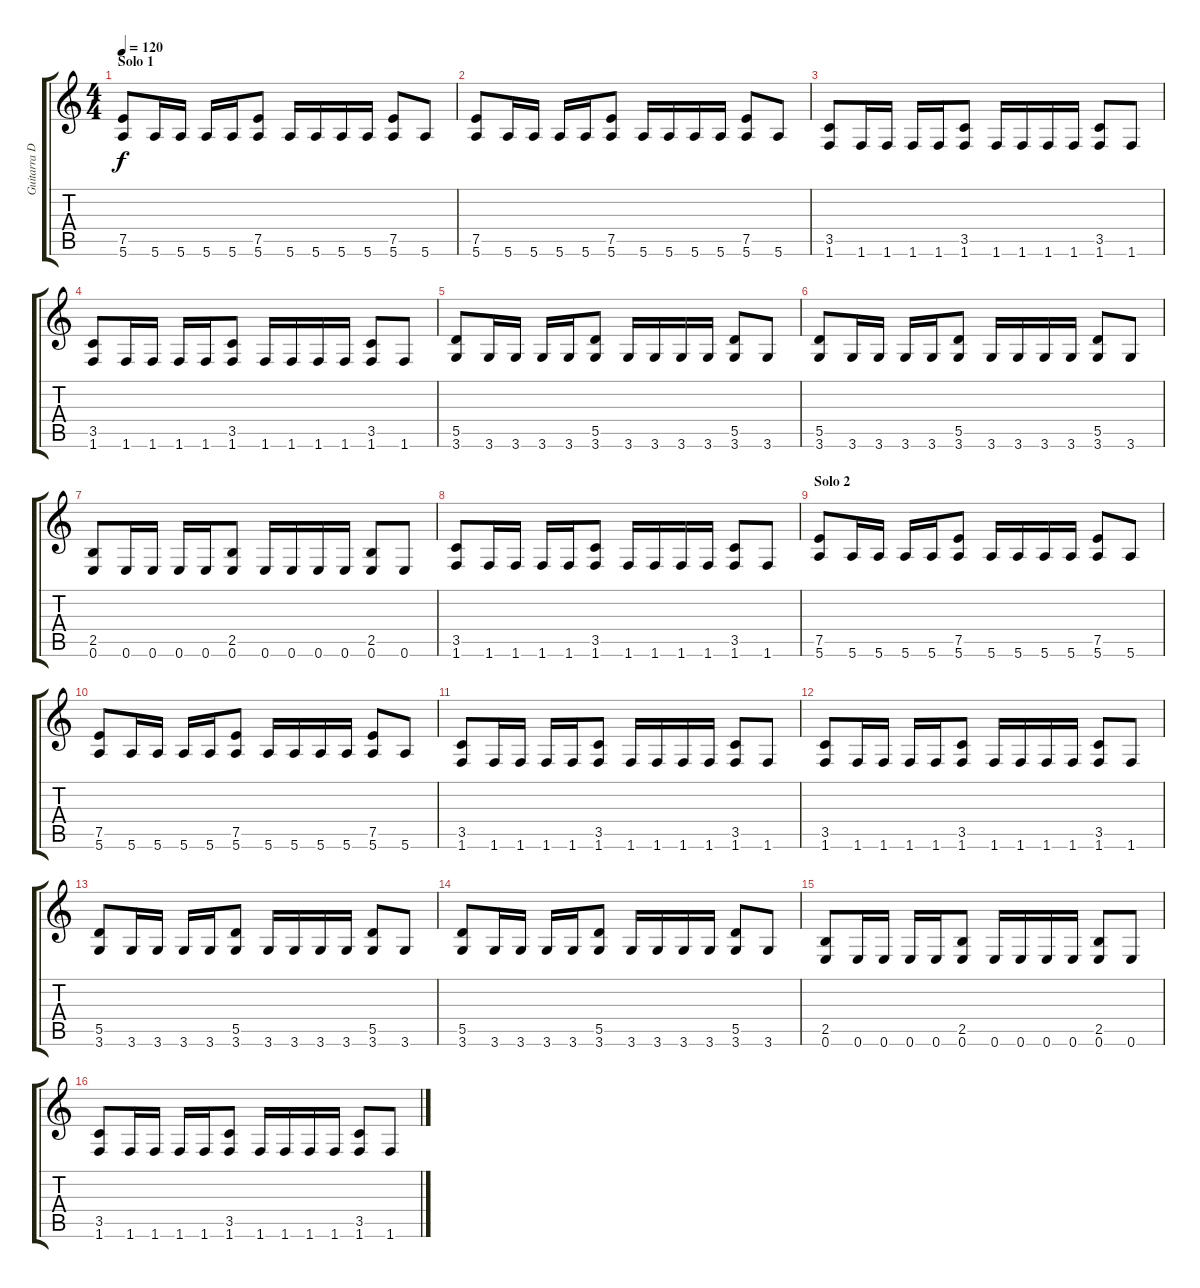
\track ("Guitarra Distorção 2" "Guitarra D") {instrument distortionguitar}
\staff {score tabs}
\tuning (E4 B3 G3 D3 A2 E2) {hide}
\ts (4 4)
\section ("" "Solo 1")
\tempo 120
\clef g2
\ks c
(7.5 5.6).8{dy f volume 10} 5.6.16 5.6.16 5.6.16 5.6.16 (7.5 5.6).8 5.6.16 5.6.16 5.6.16 5.6.16 (7.5 5.6).8 5.6.8 |
(7.5 5.6).8 5.6.16 5.6.16 5.6.16 5.6.16 (7.5 5.6).8 5.6.16 5.6.16 5.6.16 5.6.16 (7.5 5.6).8 5.6.8 |
(3.5 1.6).8 1.6.16 1.6.16 1.6.16 1.6.16 (3.5 1.6).8 1.6.16 1.6.16 1.6.16 1.6.16 (3.5 1.6).8 1.6.8 |
(3.5 1.6).8 1.6.16 1.6.16 1.6.16 1.6.16 (3.5 1.6).8 1.6.16 1.6.16 1.6.16 1.6.16 (3.5 1.6).8 1.6.8 |
(5.5 3.6).8 3.6.16 3.6.16 3.6.16 3.6.16 (5.5 3.6).8 3.6.16 3.6.16 3.6.16 3.6.16 (5.5 3.6).8 3.6.8 |
(5.5 3.6).8 3.6.16 3.6.16 3.6.16 3.6.16 (5.5 3.6).8 3.6.16 3.6.16 3.6.16 3.6.16 (5.5 3.6).8 3.6.8 |
(2.5 0.6).8 0.6.16 0.6.16 0.6.16 0.6.16 (2.5 0.6).8 0.6.16 0.6.16 0.6.16 0.6.16 (2.5 0.6).8 0.6.8 |
(3.5 1.6).8 1.6.16 1.6.16 1.6.16 1.6.16 (3.5 1.6).8 1.6.16 1.6.16 1.6.16 1.6.16 (3.5 1.6).8 1.6.8 |
\section ("" "Solo 2")
(7.5 5.6).8{volume 10} 5.6.16 5.6.16 5.6.16 5.6.16 (7.5 5.6).8 5.6.16 5.6.16 5.6.16 5.6.16 (7.5 5.6).8 5.6.8 |
(7.5 5.6).8 5.6.16 5.6.16 5.6.16 5.6.16 (7.5 5.6).8 5.6.16 5.6.16 5.6.16 5.6.16 (7.5 5.6).8 5.6.8 |
(3.5 1.6).8 1.6.16 1.6.16 1.6.16 1.6.16 (3.5 1.6).8 1.6.16 1.6.16 1.6.16 1.6.16 (3.5 1.6).8 1.6.8 |
(3.5 1.6).8 1.6.16 1.6.16 1.6.16 1.6.16 (3.5 1.6).8 1.6.16 1.6.16 1.6.16 1.6.16 (3.5 1.6).8 1.6.8 |
(5.5 3.6).8 3.6.16 3.6.16 3.6.16 3.6.16 (5.5 3.6).8 3.6.16 3.6.16 3.6.16 3.6.16 (5.5 3.6).8 3.6.8 |
(5.5 3.6).8 3.6.16 3.6.16 3.6.16 3.6.16 (5.5 3.6).8 3.6.16 3.6.16 3.6.16 3.6.16 (5.5 3.6).8 3.6.8 |
(2.5 0.6).8 0.6.16 0.6.16 0.6.16 0.6.16 (2.5 0.6).8 0.6.16 0.6.16 0.6.16 0.6.16 (2.5 0.6).8 0.6.8 |
(3.5 1.6).8 1.6.16 1.6.16 1.6.16 1.6.16 (3.5 1.6).8 1.6.16 1.6.16 1.6.16 1.6.16 (3.5 1.6).8 1.6.8
